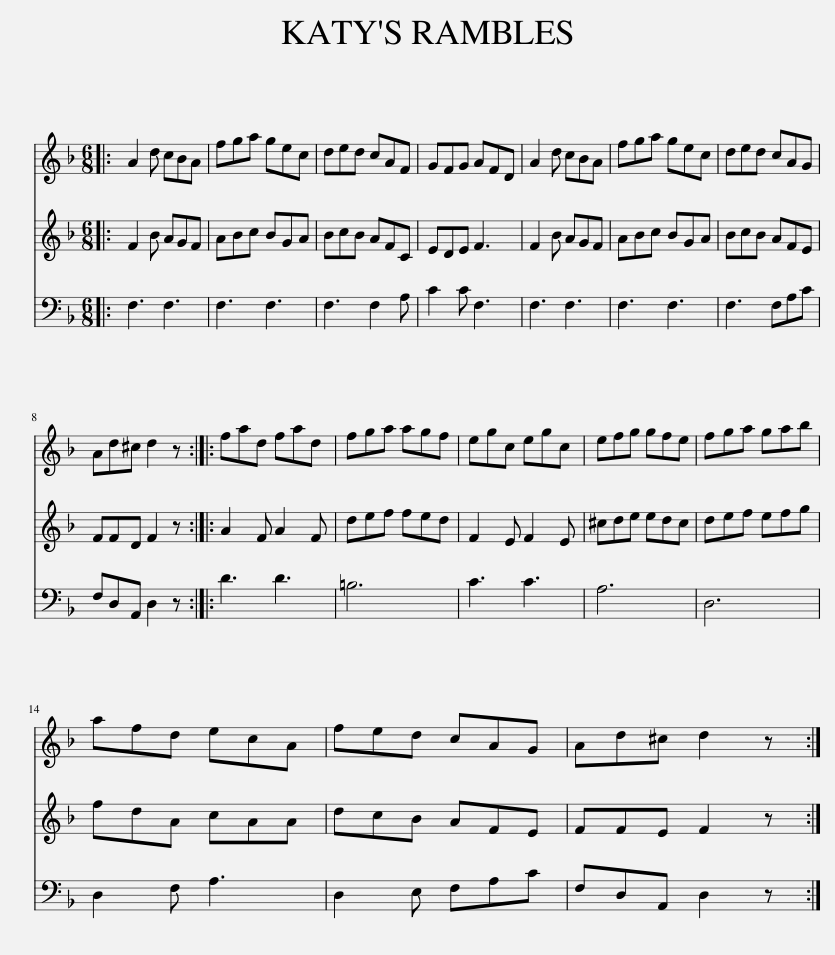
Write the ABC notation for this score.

X:1
%%score 1 2 3
L:1/8
M:6/8
I:linebreak $
K:Dmin
V:1 treble
V:2 treble
V:3 bass
V:1
|: A2 d cBA | fga gec | ded cAF | GFG AFD | A2 d cBA | %5
 fga gec | ded cAG |$ Ad^c d2 z :: fad fad | fga agf | %10
 egc egc | efg gfe | fga gab |$ afd ecA | fed cAG | %15
 Ad^c d2 z :| %16
V:2
|: F2 B AGF | ABc BGA | BcB AFC | EDE F3 | F2 B AGF | %5
 ABc BGA | BcB AFE |$ FFD F2 z :: A2 F A2 F | def fed | %10
 F2 E F2 E | ^cde edc | def efg |$ fdA cAA | dcB AFE | %15
 FFE F2 z :| %16
V:3
|: F,3 F,3 | F,3 F,3 | F,3 F,2 A, | C2 C F,3 | F,3 F,3 | %5
 F,3 F,3 | F,3 F,A,C |$ F,D,A,, D,2 z :: D3 D3 | =B,6 | %10
 C3 C3 | A,6 | D,6 |$ D,2 F, A,3 | D,2 E, F,A,C | %15
 F,D,A,, D,2 z :| %16
